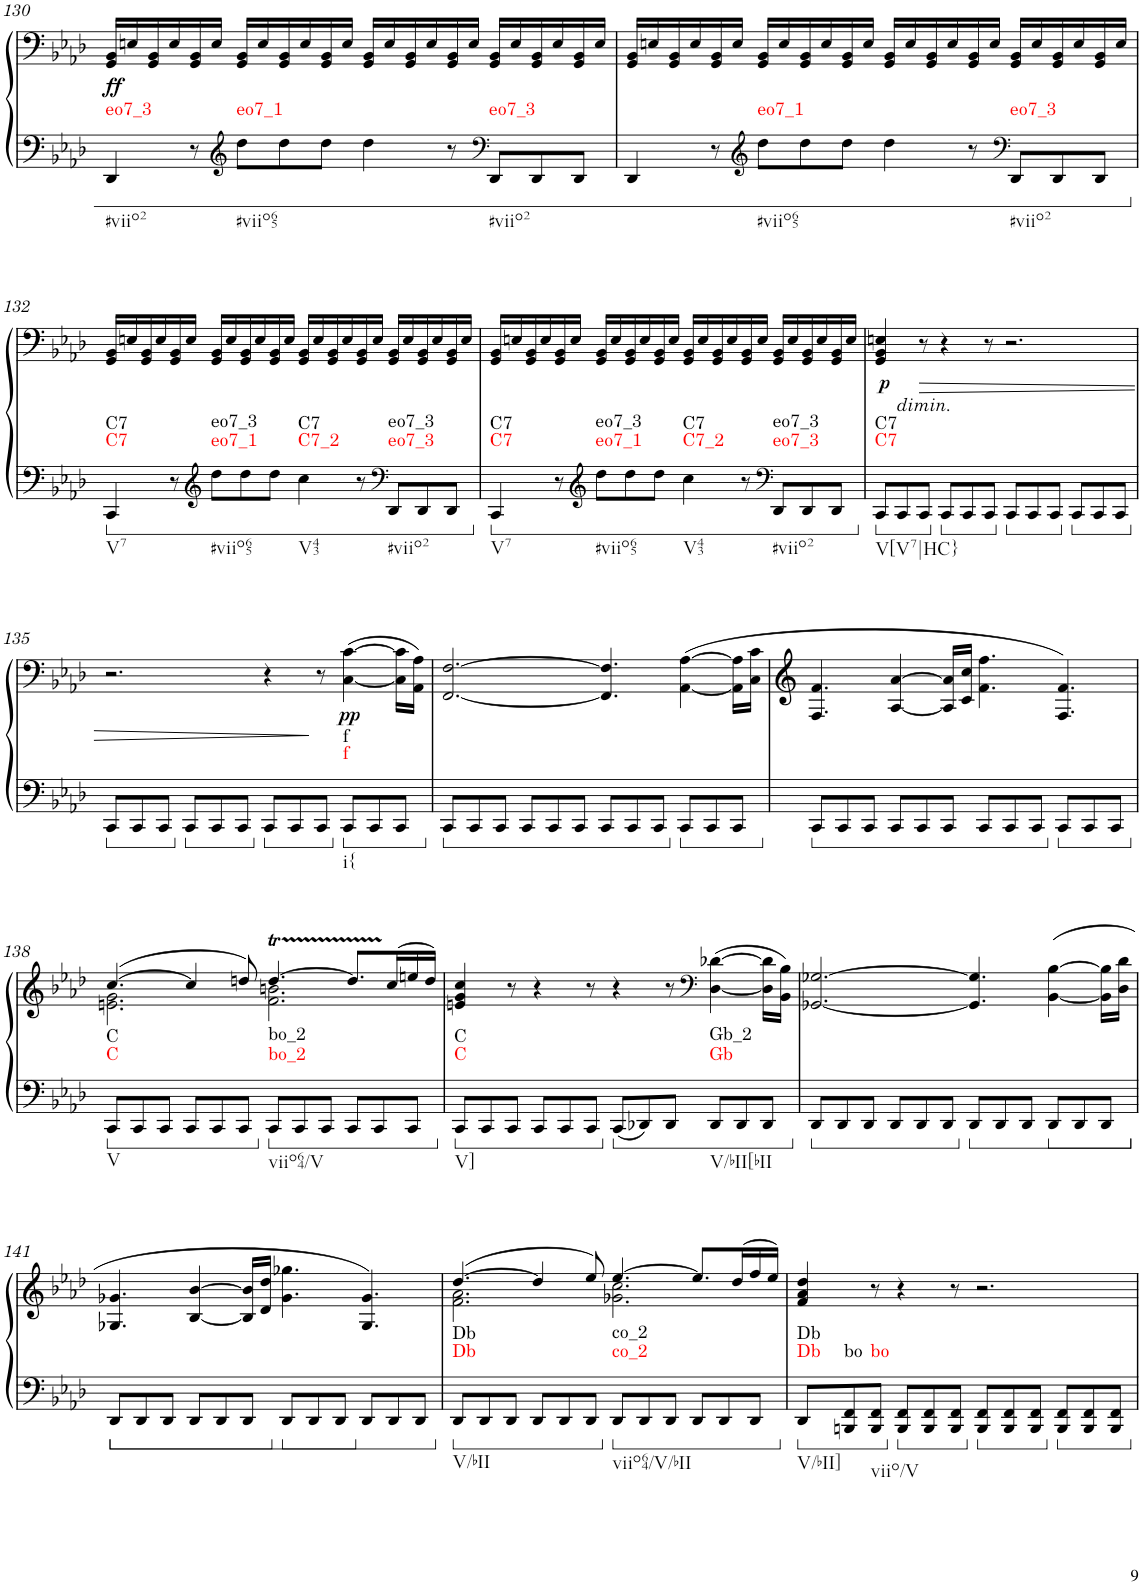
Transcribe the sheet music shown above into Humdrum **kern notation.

**kern	**kern	**dynam	**harte
*part1	*part1	*part1	*part1
*staff2	*staff1	*staff1/2	*
*I"Piano	*	*	*
*I'Pno.	*	*	*
!!LO:PB:g=z
*clefF4	*clefF4	*	*
*k[b-e-a-d-]	*k[b-e-a-d-]	*	*
*M12/8	*M12/8	*	*
=130	=130	=130	=130
!	!	!LO:DY:b	!LO:H:kt=eo7_3
4DD-/	16GG/ 16BB-/LL	ff	N
.	16En/	.	.
.	16GG/ 16BB-/	.	.
.	16E/	.	.
8r	16GG/ 16BB-/	.	.
.	16E/JJ	.	.
*clefG2	*	*	*
!	!	!	!LO:H:kt=eo7_1
8dd-\L	16GG/ 16BB-/LL	.	N
.	16E/	.	.
8dd-\	16GG/ 16BB-/	.	.
.	16E/	.	.
8dd-\J	16GG/ 16BB-/	.	.
.	16E/JJ	.	.
4dd-\	16GG/ 16BB-/LL	.	.
.	16E/	.	.
.	16GG/ 16BB-/	.	.
.	16E/	.	.
8r	16GG/ 16BB-/	.	.
.	16E/JJ	.	.
*clefF4	*	*	*
!	!	!	!LO:H:kt=eo7_3
8DD-/L	16GG/ 16BB-/LL	.	N
.	16E/	.	.
8DD-/	16GG/ 16BB-/	.	.
.	16E/	.	.
8DD-/J	16GG/ 16BB-/	.	.
.	16E/JJ	.	.
=131	=131	=131	=131
4DD-/	16GG/ 16BB-/LL	.	.
.	16En/	.	.
.	16GG/ 16BB-/	.	.
.	16E/	.	.
8r	16GG/ 16BB-/	.	.
.	16E/JJ	.	.
*clefG2	*	*	*
!	!	!	!LO:H:kt=eo7_1
8dd-\L	16GG/ 16BB-/LL	.	N
.	16E/	.	.
8dd-\	16GG/ 16BB-/	.	.
.	16E/	.	.
8dd-\J	16GG/ 16BB-/	.	.
.	16E/JJ	.	.
4dd-\	16GG/ 16BB-/LL	.	.
.	16E/	.	.
.	16GG/ 16BB-/	.	.
.	16E/	.	.
8r	16GG/ 16BB-/	.	.
.	16E/JJ	.	.
*clefF4	*	*	*
!	!	!	!LO:H:kt=eo7_3
8DD-/L	16GG/ 16BB-/LL	.	N
.	16E/	.	.
8DD-/	16GG/ 16BB-/	.	.
.	16E/	.	.
8DD-/J	16GG/ 16BB-/	.	.
.	16E/JJ	.	.
!!LO:LB:g=z
=132	=132	=132	=132
!	!	!	!LO:H:n=1:kt=C7
!	!	!	!LO:H:n=2:kt=C7
4CC/	16GG/ 16BB-/LL	.	N N
.	16En/	.	.
.	16GG/ 16BB-/	.	.
.	16E/	.	.
8r	16GG/ 16BB-/	.	.
.	16E/JJ	.	.
*clefG2	*	*	*
!	!	!	!LO:H:n=1:kt=eo7_1
!	!	!	!LO:H:n=2:kt=eo7_3
8dd-\L	16GG/ 16BB-/LL	.	N N
.	16E/	.	.
8dd-\	16GG/ 16BB-/	.	.
.	16E/	.	.
8dd-\J	16GG/ 16BB-/	.	.
.	16E/JJ	.	.
!	!	!	!LO:H:n=1:kt=C7_2
!	!	!	!LO:H:n=2:kt=C7
4cc\	16GG/ 16BB-/LL	.	N N
.	16E/	.	.
.	16GG/ 16BB-/	.	.
.	16E/	.	.
8r	16GG/ 16BB-/	.	.
.	16E/JJ	.	.
*clefF4	*	*	*
!	!	!	!LO:H:n=1:kt=eo7_3
!	!	!	!LO:H:n=2:kt=eo7_3
8DD-/L	16GG/ 16BB-/LL	.	N N
.	16E/	.	.
8DD-/	16GG/ 16BB-/	.	.
.	16E/	.	.
8DD-/J	16GG/ 16BB-/	.	.
.	16E/JJ	.	.
=133	=133	=133	=133
!	!	!	!LO:H:n=1:kt=C7
!	!	!	!LO:H:n=2:kt=C7
4CC/	16GG/ 16BB-/LL	.	N N
.	16En/	.	.
.	16GG/ 16BB-/	.	.
.	16E/	.	.
8r	16GG/ 16BB-/	.	.
.	16E/JJ	.	.
*clefG2	*	*	*
!	!	!	!LO:H:n=1:kt=eo7_1
!	!	!	!LO:H:n=2:kt=eo7_3
8dd-\L	16GG/ 16BB-/LL	.	N N
.	16E/	.	.
8dd-\	16GG/ 16BB-/	.	.
.	16E/	.	.
8dd-\J	16GG/ 16BB-/	.	.
.	16E/JJ	.	.
!	!	!	!LO:H:n=1:kt=C7_2
!	!	!	!LO:H:n=2:kt=C7
4cc\	16GG/ 16BB-/LL	.	N N
.	16E/	.	.
.	16GG/ 16BB-/	.	.
.	16E/	.	.
8r	16GG/ 16BB-/	.	.
.	16E/JJ	.	.
*clefF4	*	*	*
!	!	!	!LO:H:n=1:kt=eo7_3
!	!	!	!LO:H:n=2:kt=eo7_3
8DD-/L	16GG/ 16BB-/LL	.	N N
.	16E/	.	.
8DD-/	16GG/ 16BB-/	.	.
.	16E/	.	.
8DD-/J	16GG/ 16BB-/	.	.
.	16E/JJ	.	.
=134	=134	=134	=134
!	!	!LO:DY:b	!LO:H:n=1:kt=C7
!	!	!	!LO:H:n=2:kt=C7
8CC/L	4GG/ 4BB-/ 4En/	p	N N
!LO:TX:a:i:t=dimin.	!	!	!
8CC/	.	.	.
!	!	!LO:HP:b	!
8CC/J	8r	>	.
8CC/L	4r	.	.
8CC/	.	.	.
8CC/J	8r	.	.
8CC/L	2.r	.	.
8CC/	.	.	.
8CC/J	.	.	.
8CC/L	.	.	.
8CC/	.	.	.
8CC/J	.	.	.
!!LO:LB:g=z
=135	=135	=135	=135
8CC/L	2.r	.	.
8CC/	.	.	.
8CC/J	.	.	.
8CC/L	.	.	.
8CC/	.	.	.
8CC/J	.	.	.
8CC/L	4r	.	.
8CC/	.	.	.
8CC/J	8r	]	.
!	!	!LO:DY:b	!LO:H:n=1:kt=f
!	!	!	!LO:H:n=2:kt=f
8CC/L	([4C\ [4c\	pp	N N
8CC/	.	.	.
8CC/J	16C\] 16c\]LL	.	.
.	16AA-\ 16A-\JJ)	.	.
=136	=136	=136	=136
8CC/L	[2.FF/ [2.F/	.	.
8CC/	.	.	.
8CC/J	.	.	.
8CC/L	.	.	.
8CC/	.	.	.
8CC/J	.	.	.
8CC/L	4.FF/] 4.F/]	.	.
8CC/	.	.	.
8CC/J	.	.	.
8CC/L	([4AA-\ [4A-\	.	.
8CC/	.	.	.
8CC/J	16AA-\] 16A-\]LL	.	.
.	16C\ 16c\JJ	.	.
=137	=137	=137	=137
8CC/L	4.F/ 4.f/	.	.
8CC/	.	.	.
8CC/J	.	.	.
8CC/L	[4A-/ [4a-/	.	.
8CC/	.	.	.
8CC/J	16A-/] 16a-/]LL	.	.
.	16c/ 16cc/JJ	.	.
8CC/L	4.f\ 4.ff\	.	.
8CC/	.	.	.
8CC/J	.	.	.
8CC/L	4.F/ 4.f/)	.	.
8CC/	.	.	.
8CC/J	.	.	.
!!LO:LB:g=z
=138	=138	=138	=138
*	*^	*	*
*	*	*^	*	*
!	!	!	!	!	!LO:H:n=1:kt=C
!	!	!	!	!	!LO:H:n=2:kt=C
8CC/L	([4.cc/	2.en\ 2.g\	2.ryy	.	N N
8CC/	.	.	.	.	.
8CC/J	.	.	.	.	.
8CC/L	4cc/]	.	.	.	.
8CC/	.	.	.	.	.
8CC/J	8ddn/)	.	.	.	.
!	!	!	!	!	!LO:H:n=1:kt=bo_2
!	!	!	!	!	!LO:H:n=2:kt=bo_2
8CC/L	[4.ddt/	2.f\ 2.bn\	2.ryy	.	N N
8CC/	.	.	.	.	.
8CC/J	.	.	.	.	.
8CC/L	8.ddTTT/L]	.	.	.	.
8CC/	.	.	.	.	.
.	(16cc/L	.	.	.	.
8CC/J	16een/	.	.	.	.
.	16dd/JJ)	.	.	.	.
*	*	*v	*v	*	*
=139	=139	=139	=139	=139
!	!	!	!	!LO:H:n=1:kt=C
!	!	!	!	!LO:H:n=2:kt=C
8CC/L	4en/ 4g/ 4cc/	4ryy	.	N N
8CC/	.	.	.	.
8CC/J	8r	8ryy	.	.
8CC/L	4r	4ryy	.	.
8CC/	.	.	.	.
8CC/J	8r	8ryy	.	.
8CC/L	4r	4ryy	.	.
8DD-X/	.	.	.	.
8DD-/J	8r	8ryy	.	.
*	*clefF4	*	*	*
!	!	!	!	!LO:H:n=1:kt=Gb
!	!	!	!	!LO:H:n=2:kt=Gb_2
8DD-/L	([4D-\ [4d-X\	4.ryy	.	N N
8DD-/	.	.	.	.
8DD-/J	16D-\] 16d-\]LL	.	.	.
.	16BB-\ 16B-\JJ)	.	.	.
*	*v	*v	*	*
=140	=140	=140	=140
8DD-/L	[2.GG-X/ [2.G-X/	.	.
8DD-/	.	.	.
8DD-/J	.	.	.
8DD-/L	.	.	.
8DD-/	.	.	.
8DD-/J	.	.	.
8DD-/L	4.GG-/] 4.G-/]	.	.
8DD-/	.	.	.
8DD-/J	.	.	.
8DD-/L	([4BB-\ [4B-\	.	.
8DD-/	.	.	.
8DD-/J	16BB-\] 16B-\]LL	.	.
.	16D-\ 16d-\JJ	.	.
!!LO:LB:g=z
=141	=141	=141	=141
8DD-/L	4.G-X/ 4.g-X/	.	.
8DD-/	.	.	.
8DD-/J	.	.	.
8DD-/L	[4B-/ [4b-/	.	.
8DD-/	.	.	.
8DD-/J	16B-/] 16b-/]LL	.	.
.	16d-/ 16dd-/JJ	.	.
8DD-/L	4.g-\ 4.gg-X\	.	.
8DD-/	.	.	.
8DD-/J	.	.	.
8DD-/L	4.G-/ 4.g-/)	.	.
8DD-/	.	.	.
8DD-/J	.	.	.
=142	=142	=142	=142
*	*^	*	*
*	*	*^	*	*
!	!	!	!	!	!LO:H:n=1:kt=Db
!	!	!	!	!	!LO:H:n=2:kt=Db
8DD-/L	([4.dd-/	2.f\ 2.a-\	2.ryy	.	N N
8DD-/	.	.	.	.	.
8DD-/J	.	.	.	.	.
8DD-/L	4dd-/]	.	.	.	.
8DD-/	.	.	.	.	.
8DD-/J	8ee-/)	.	.	.	.
!	!	!	!	!	!LO:H:n=1:kt=co_2
!	!	!	!	!	!LO:H:n=2:kt=co_2
8DD-/L	[4.ee-/	2.g-X\ 2.cc\	2.ryy	.	N N
8DD-/	.	.	.	.	.
8DD-/J	.	.	.	.	.
8DD-/L	8.ee-/L]	.	.	.	.
8DD-/	.	.	.	.	.
.	(16dd-/L	.	.	.	.
8DD-/J	16ff/	.	.	.	.
.	16ee-/JJ)	.	.	.	.
=143	=143	=143	=143	=143	=143
!	!	!	!	!	!LO:H:n=1:kt=Db
!	!	!	!	!	!LO:H:n=2:kt=Db
8DD-/L	4f/ 4a-/ 4dd-/	4ryy	8ryy	.	N N
!	!	!	!	!	!LO:H:kt=bo
8BBBn/ 8FF/	.	.	1ryy	.	N
!	!	!	!	!	!LO:H:kt=bo
8BBB/ 8FF/J	8r	8ryy	.	.	N
8BBB/ 8FF/L	4r	4ryy	.	.	.
8BBB/ 8FF/	.	.	.	.	.
8BBB/ 8FF/J	8r	8ryy	.	.	.
8BBB/ 8FF/L	2.r	2.ryy	.	.	.
8BBB/ 8FF/	.	.	.	.	.
8BBB/ 8FF/J	.	.	.	.	.
8BBB/ 8FF/L	.	.	4.ryy	.	.
8BBB/ 8FF/	.	.	.	.	.
8BBB/ 8FF/J	.	.	.	.	.
*	*v	*v	*v	*	*
=	=	=	=
*-	*-	*-	*-
